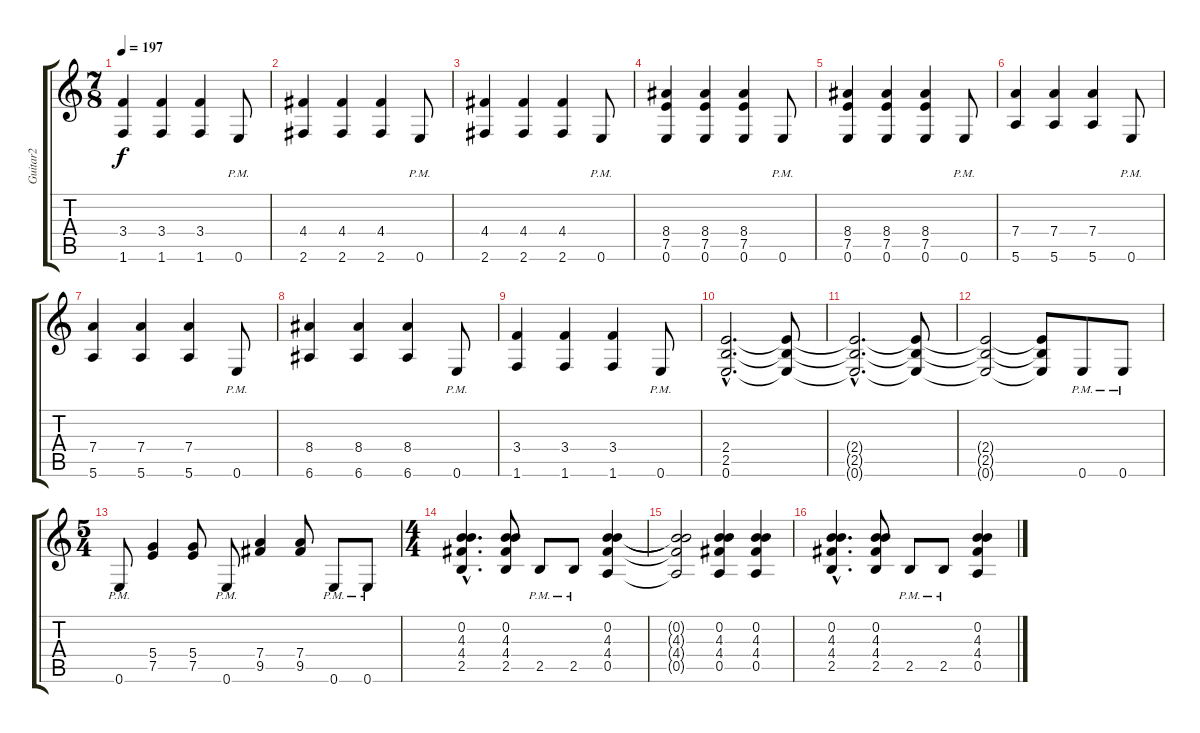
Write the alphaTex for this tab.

\track ("Guitar2" "Guitar2") {instrument distortionguitar}
\staff {score tabs}
\tuning (E4 B3 G3 D3 A2 E2) {hide}
\ts (7 8)
\tempo 197
\clef g2
\ks c
(3.4 1.6).4{dy f} (3.4 1.6).4 (3.4 1.6).4 0.6{pm}.8 |
(4.4 2.6).4 (4.4 2.6).4 (4.4 2.6).4 0.6{pm}.8 |
(4.4 2.6).4 (4.4 2.6).4 (4.4 2.6).4 0.6{pm}.8 |
(8.4 7.5 0.6).4 (8.4 7.5 0.6).4 (8.4 7.5 0.6).4 0.6{pm}.8 |
(8.4 7.5 0.6).4 (8.4 7.5 0.6).4 (8.4 7.5 0.6).4 0.6{pm}.8 |
(7.4 5.6).4 (7.4 5.6).4 (7.4 5.6).4 0.6{pm}.8 |
(7.4 5.6).4 (7.4 5.6).4 (7.4 5.6).4 0.6{pm}.8 |
(8.4 6.6).4 (8.4 6.6).4 (8.4 6.6).4 0.6{pm}.8 |
(3.4 1.6).4 (3.4 1.6).4 (3.4 1.6).4 0.6{pm}.8 |
(2.4{hac} 2.5{hac} 0.6{hac}).2{d} (2.4{t} 2.5{t} 0.6{t}).8 |
(2.4{hac t} 2.5{hac t} 0.6{hac t}).2{d} (2.4{t} 2.5{t} 0.6{t}).8 |
(2.4{t} 2.5{t} 0.6{t}).2 (2.4{t} 2.5{t} 0.6{t}).8 0.6{pm}.8 0.6{pm}.8 |
\ts (5 4)
0.6{pm}.8 (5.4 7.5).4 (5.4 7.5).8 0.6{pm}.8 (7.4 9.5).4 (7.4 9.5).8 0.6{pm}.8 0.6{pm}.8 |
\ts (4 4)
(0.2{hac} 4.3{hac} 4.4{hac} 2.5{hac}).4{d} (0.2 4.3 4.4 2.5).8 2.5{pm}.8 2.5{pm}.8 (0.2 4.3 4.4 0.5).4 |
(0.2{t} 4.3{t} 4.4{t} 0.5{t}).2 (0.2 4.3 4.4 0.5).4 (0.2 4.3 4.4 0.5).4 |
(0.2{hac} 4.3{hac} 4.4{hac} 2.5{hac}).4{d} (0.2 4.3 4.4 2.5).8 2.5{pm}.8 2.5{pm}.8 (0.2 4.3 4.4 0.5).4
